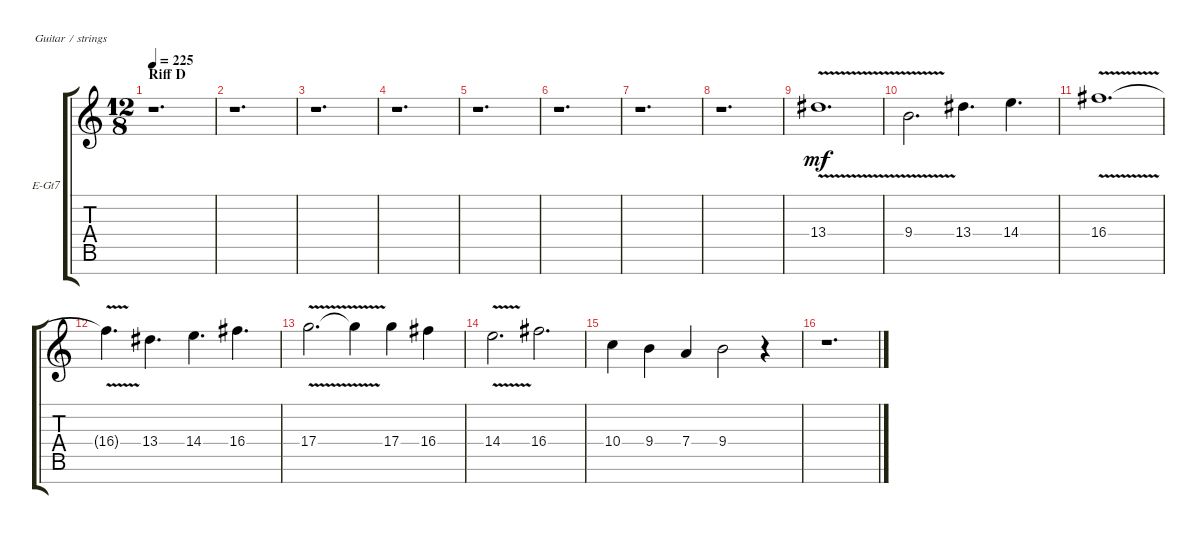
\defaultSystemsLayout 4
\bracketExtendMode groupsimilarinstruments
\firstSystemTrackNameOrientation horizontal
\otherSystemsTrackNameOrientation horizontal
\track ("Lead Guitar" "E-Gt7") {instrument distortionguitar}
\staff {score tabs}
\tuning (E4 B3 G3 D3 A2 E2 B1)
\ts (12 8)
\section ("" "Riff D")
\tempo 225
\clef g2
\ks c
r.1{d dy mf} |
r.1{d} |
r.1{d} |
r.1{d} |
r.1{d} |
r.1{d} |
r.1{d} |
r.1{d} |
13.4{v}.1{d} |
9.4{v}.2{d} 13.4.4{d} 14.4.4{d} |
16.4{v}.1{d} |
16.4{v t}.4{d} 13.4.4{d} 14.4.4{d} 16.4.4{d} |
17.4{v}.2{d} 17.4{t}.4 17.4.4 16.4.4 |
14.4{v}.2{d} 16.4.2{d} |
10.4.4 9.4.4 7.4.4 9.4.2 r.4 |
r.1{d}
